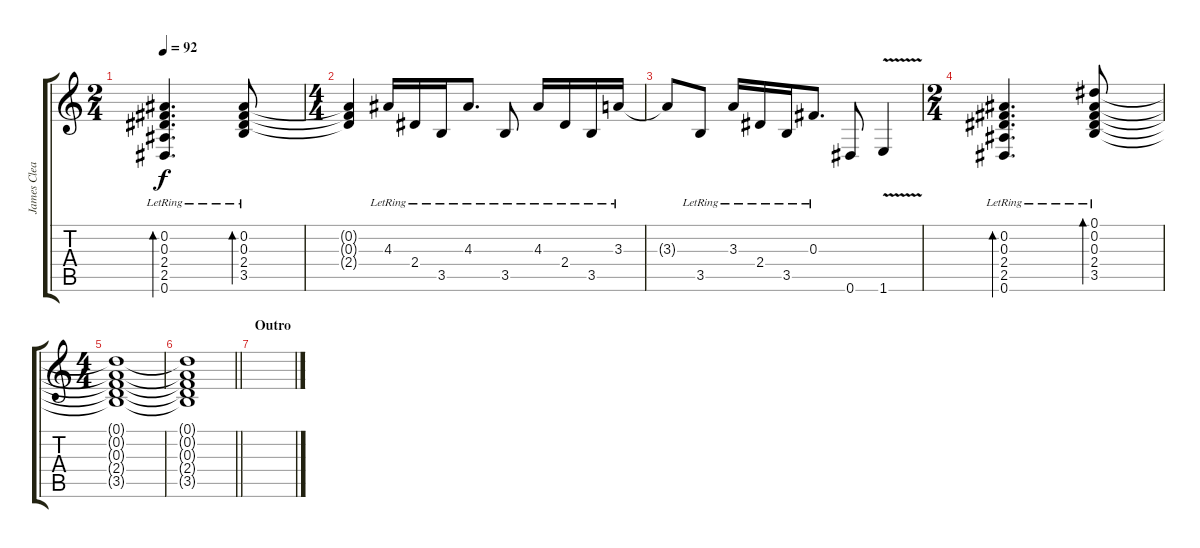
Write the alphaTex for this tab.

\track ("James Clean" "James Clea") {instrument electricguitarclean}
\staff {score tabs}
\tuning (Eb4 Bb3 Gb3 Db3 Ab2 Eb2) {hide}
\ts (2 4)
\tempo 92
\clef g2
\ks c
(0.2{lr} 0.3{lr} 2.4{lr} 2.5{lr} 0.6{lr}).4{d bd 240 dy f} (0.2{lr} 0.3{lr} 2.4{lr} 3.5{lr}).8{bd 240} |
\ts (4 4)
(0.2{t} 0.3{t} 2.4{t}).4 4.3{lr}.16 2.4{lr}.16 3.5{lr}.16 4.3{lr}.8{d} 3.5{lr}.8 4.3{lr}.16 2.4{lr}.16 3.5{lr}.16 3.3{lr}.16 |
3.3{t}.8 3.5{lr}.8 3.3{lr}.16 2.4{lr}.16 3.5{lr}.16 0.3{lr}.8{d} 0.6.8 1.6{v}.4 |
\ts (2 4)
(0.2{lr} 0.3{lr} 2.4{lr} 2.5{lr} 0.6{lr}).4{d bd 240} (0.1{lr} 0.2{lr} 0.3{lr} 2.4{lr} 3.5{lr}).8{bd 240} |
\ts (4 4)
(0.1{t} 0.2{t} 0.3{t} 2.4{t} 3.5{t}).1 |
\barLineRight lightlight
(0.1{t} 0.2{t} 0.3{t} 2.4{t} 3.5{t}).1 |
\section ("" "Outro")
